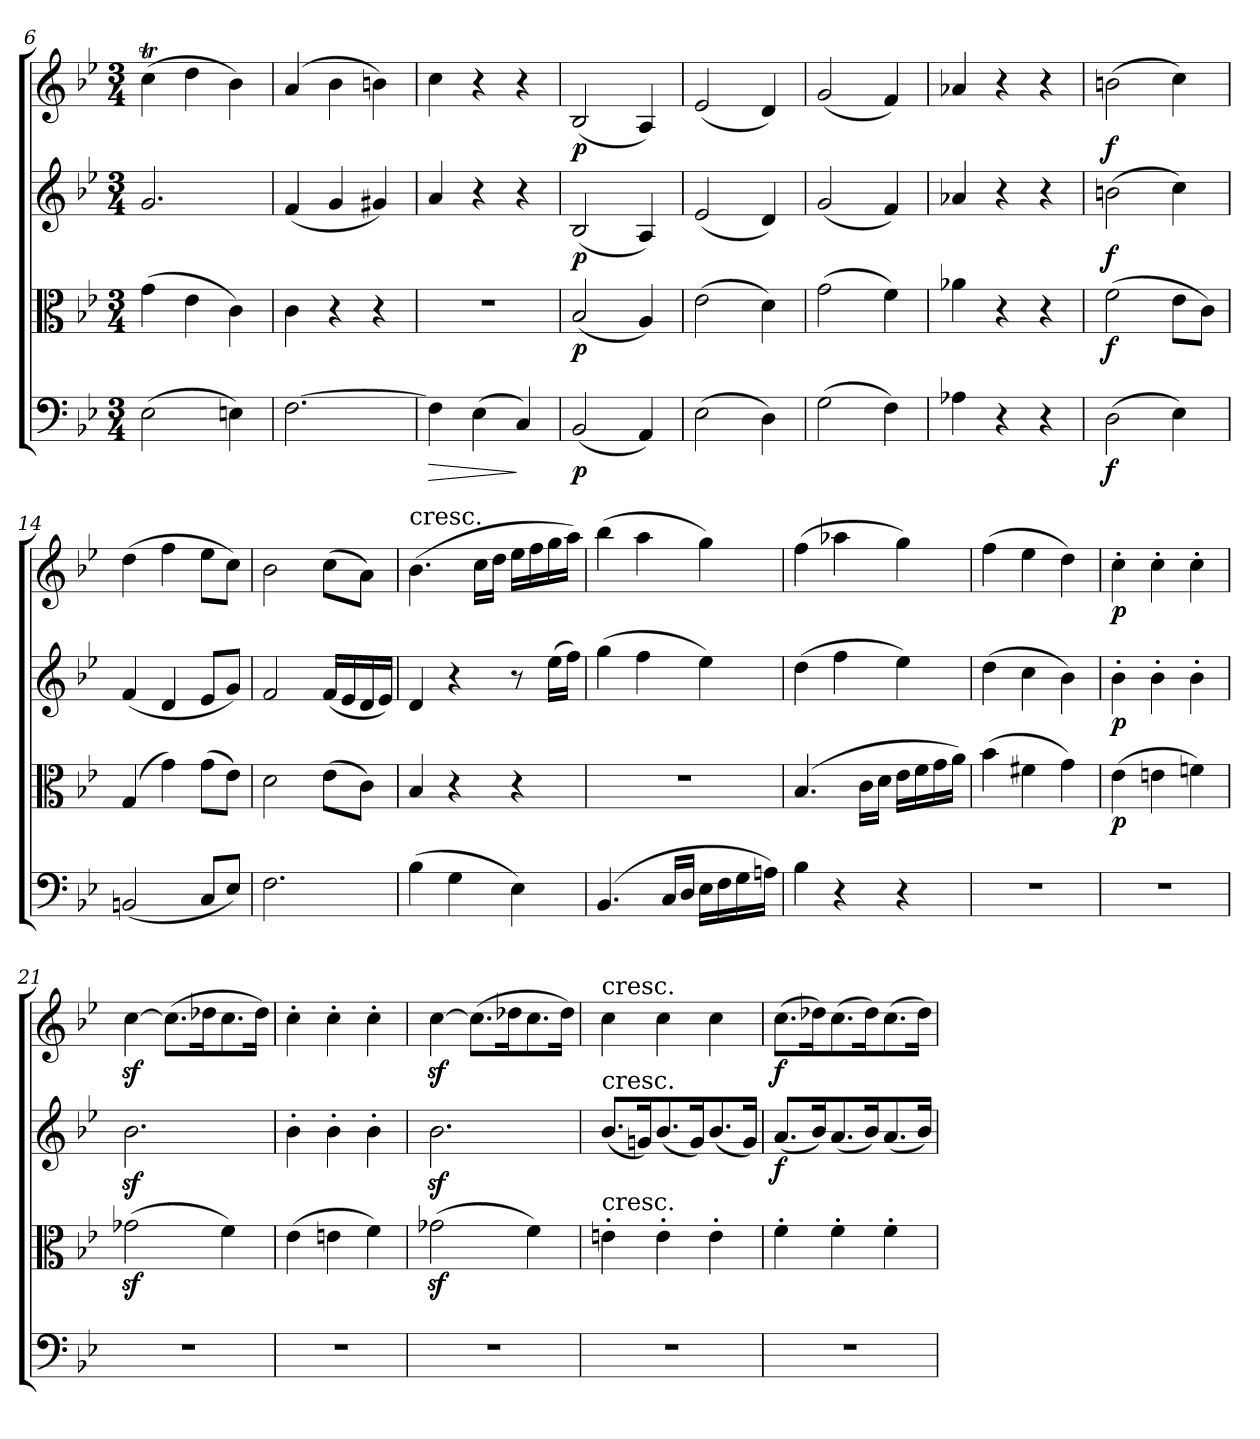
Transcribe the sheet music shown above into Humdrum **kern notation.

**kern	**dynam	**kern	**dynam	**kern	**dynam	**kern	**dynam
*part4	*part4	*part3	*part3	*part2	*part2	*part1	*part1
*staff4	*staff4	*staff3	*staff3	*staff2	*staff2	*staff1	*staff1
*clefF4	*	*clefC3	*	*clefG2	*	*clefG2	*
*k[b-e-]	*	*k[b-e-]	*	*k[b-e-]	*	*k[b-e-]	*
*B-:	*	*B-:	*	*B-:	*	*B-:	*
*M3/4	*	*M3/4	*	*M3/4	*	*M3/4	*
=6	=6	=6	=6	=6	=6	=6	=6
(2E-\	.	(4g\	.	2.g/	.	(4ccT\	.
.	.	4e-\	.	.	.	4dd\	.
4En\)	.	4c\)	.	.	.	4b-\)	.
=7	=7	=7	=7	=7	=7	=7	=7
[2.F\	.	4c\	.	(4f/	.	(4a/	.
.	.	4r	.	4g/	.	4b-\	.
.	.	4r	.	4g#X/)	.	4bn\)	.
=8	=8	=8	=8	=8	=8	=8	=8
!	!LO:HP:b	!	!	!	!	!	!
4F\]	>	2.r	.	4a/	.	4cc\	.
(4E-\	.	.	.	4r	.	4r	.
4C/)	]	.	.	4r	.	4r	.
=9	=9	=9	=9	=9	=9	=9	=9
(2BB-/	p	(2B-/	p	(2B-/	p	(2B-/	p
4AA/)	.	4A/)	.	4A/)	.	4A/)	.
=10	=10	=10	=10	=10	=10	=10	=10
(2E-\	.	(2e-\	.	(2e-/	.	(2e-/	.
4D\)	.	4d\)	.	4d/)	.	4d/)	.
=11	=11	=11	=11	=11	=11	=11	=11
(2G\	.	(2g\	.	(2g/	.	(2g/	.
4F\)	.	4f\)	.	4f/)	.	4f/)	.
=12	=12	=12	=12	=12	=12	=12	=12
4A-X\	.	4a-X\	.	4a-X/	.	4a-X/	.
4r	.	4r	.	4r	.	4r	.
4r	.	4r	.	4r	.	4r	.
=13	=13	=13	=13	=13	=13	=13	=13
(2D\	f	(2f\	f	(2bn\	f	(2bn\	f
4E-\)	.	8e-\L	.	4cc\)	.	4cc\)	.
.	.	8c\J)	.	.	.	.	.
=14	=14	=14	=14	=14	=14	=14	=14
(2BBn/	.	(4G/	.	(4f/	.	(4dd\	.
.	.	4g\)	.	4d/	.	4ff\	.
8C/L	.	(8g\L	.	8e-/L	.	8ee-\L	.
8E-/J)	.	8e-\J)	.	8g/J)	.	8cc\J)	.
=15	=15	=15	=15	=15	=15	=15	=15
2.F\	.	2d\	.	2f/	.	2b-\	.
.	.	(8e-\L	.	(16f/LL	.	(8cc\L	.
.	.	.	.	16e-/	.	.	.
.	.	8c\J)	.	16d/	.	8a\J)	.
.	.	.	.	16e-/JJ)	.	.	.
=16	=16	=16	=16	=16	=16	=16	=16
!	!	!	!	!	!	!LO:TX:t=cresc.	!
(4B-\	.	4B-/	.	4d/	.	(4.b-\	.
4G\	.	4r	.	4r	.	.	.
.	.	.	.	.	.	16cc\LL	.
.	.	.	.	.	.	16dd\JJ	.
4E-\)	.	4r	.	8r	.	16ee-\LL	.
.	.	.	.	.	.	16ff\	.
.	.	.	.	(16ee-\LL	.	16gg\	.
.	.	.	.	16ff\JJ)	.	16aa\JJ)	.
=17	=17	=17	=17	=17	=17	=17	=17
(4.BB-/	.	2.r	.	(4gg\	.	(4bb-\	.
.	.	.	.	4ff\	.	4aa\	.
16C/LL	.	.	.	.	.	.	.
16D/JJ	.	.	.	.	.	.	.
16E-\LL	.	.	.	4ee-\)	.	4gg\)	.
16F\	.	.	.	.	.	.	.
16G\	.	.	.	.	.	.	.
16An\JJ)	.	.	.	.	.	.	.
=18	=18	=18	=18	=18	=18	=18	=18
4B-\	.	(4.B-/	.	(4dd\	.	(4ff\	.
4r	.	.	.	4ff\	.	4aa-X\	.
.	.	16c\LL	.	.	.	.	.
.	.	16d\JJ	.	.	.	.	.
4r	.	16e-\LL	.	4ee-\)	.	4gg\)	.
.	.	16f\	.	.	.	.	.
.	.	16g\	.	.	.	.	.
.	.	16a\JJ)	.	.	.	.	.
=19	=19	=19	=19	=19	=19	=19	=19
2.r	.	(4b-\	.	(4dd\	.	(4ff\	.
.	.	4f#X\	.	4cc\	.	4ee-\	.
.	.	4g\)	.	4b-\)	.	4dd\)	.
=20	=20	=20	=20	=20	=20	=20	=20
2.r	.	(4e-\	p	4b-'\	p	4cc'\	p
.	.	4en\	.	4b-'\	.	4cc'\	.
.	.	4fn\)	.	4b-'\	.	4cc'\	.
=21	=21	=21	=21	=21	=21	=21	=21
2.r	.	(2g-Xz\	.	2.b-z\	.	[4ccz\	.
.	.	.	.	.	.	(8.cc\L]	.
.	.	.	.	.	.	16dd-X\K	.
.	.	4f\)	.	.	.	8.cc\	.
.	.	.	.	.	.	16dd-\Jk)	.
=22	=22	=22	=22	=22	=22	=22	=22
2.r	.	(4e-\	.	4b-'\	.	4cc'\	.
.	.	4en\	.	4b-'\	.	4cc'\	.
.	.	4f\)	.	4b-'\	.	4cc'\	.
=23	=23	=23	=23	=23	=23	=23	=23
2.r	.	(2g-Xz\	.	2.b-z\	.	[4ccz\	.
.	.	.	.	.	.	(8.cc\L]	.
.	.	.	.	.	.	16dd-X\K	.
.	.	4f\)	.	.	.	8.cc\	.
.	.	.	.	.	.	16dd-\Jk)	.
=24	=24	=24	=24	=24	=24	=24	=24
!	!	!	!	!	!	!LO:TX:t=cresc.	!
!	!	!	!	!LO:TX:t=cresc.	!	!	!
!	!	!LO:TX:t=cresc.	!	!	!	!	!
2.r	.	4en'\	.	(8.b-/L	.	4cc\	.
.	.	.	.	16gn/K)	.	.	.
.	.	4e'\	.	(8.b-/	.	4cc\	.
.	.	.	.	16g/K)	.	.	.
.	.	4e'\	.	(8.b-/	.	4cc\	.
.	.	.	.	16g/Jk)	.	.	.
=25	=25	=25	=25	=25	=25	=25	=25
2.r	.	4f'\	.	(8.a/L	f	(8.cc\L	f
.	.	.	.	16b-/K)	.	16dd-X\K)	.
.	.	4f'\	.	(8.a/	.	(8.cc\	.
.	.	.	.	16b-/K)	.	16dd-\K)	.
.	.	4f'\	.	(8.a/	.	(8.cc\	.
.	.	.	.	16b-/Jk)	.	16dd-\Jk)	.
=	=	=	=	=	=	=	=
*-	*-	*-	*-	*-	*-	*-	*-
